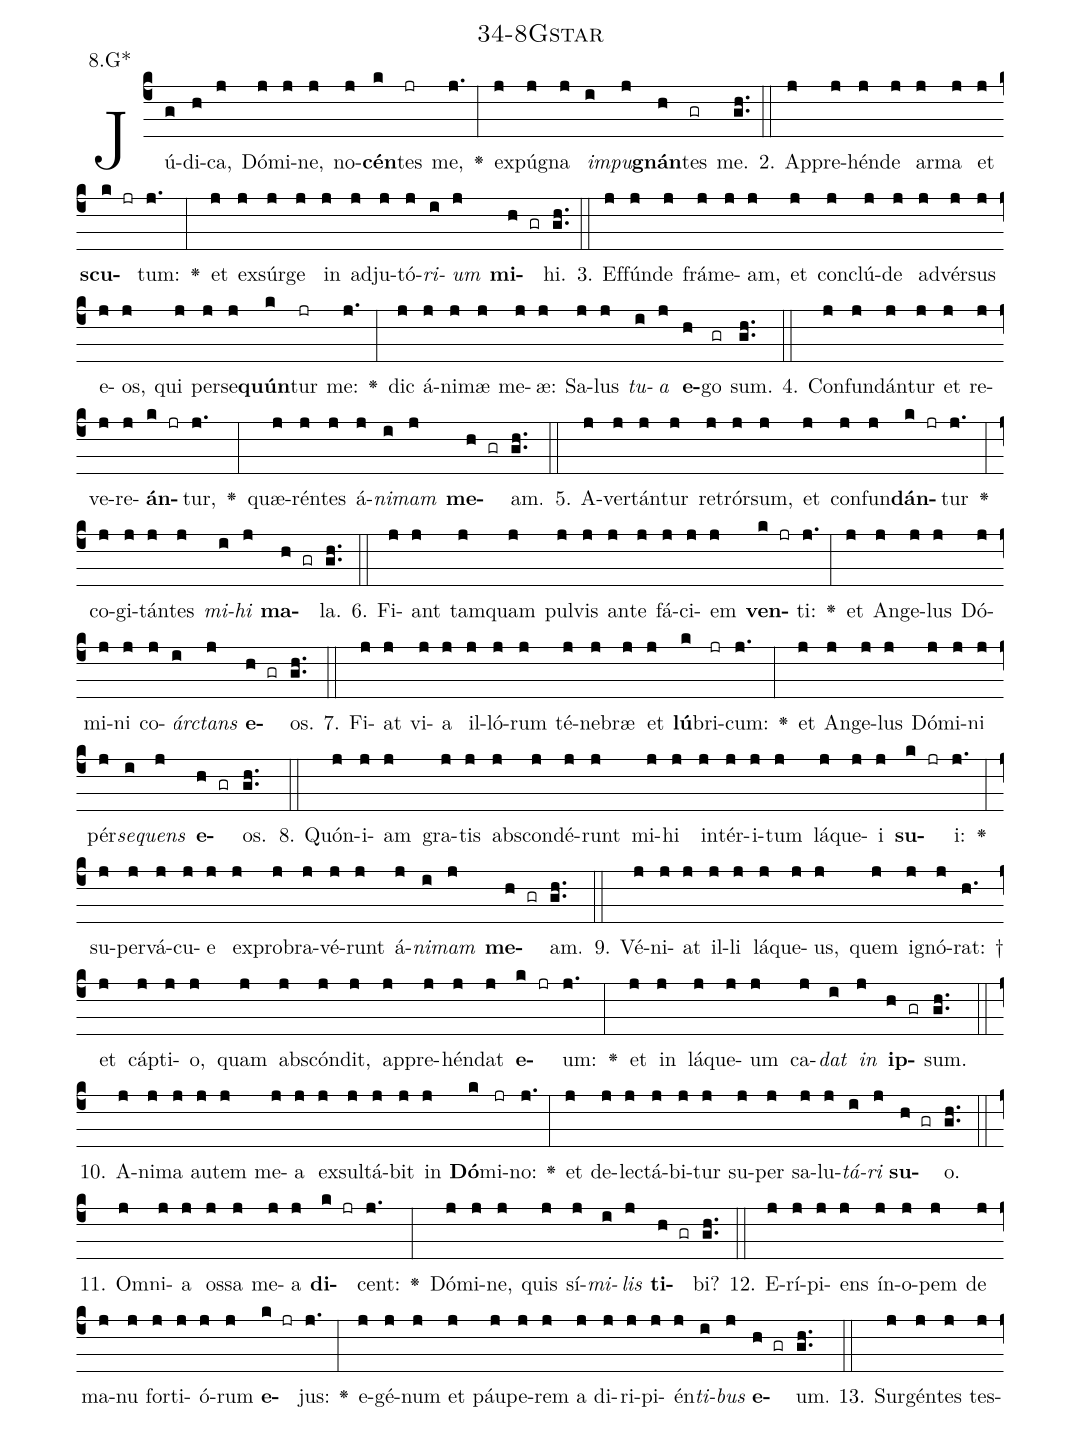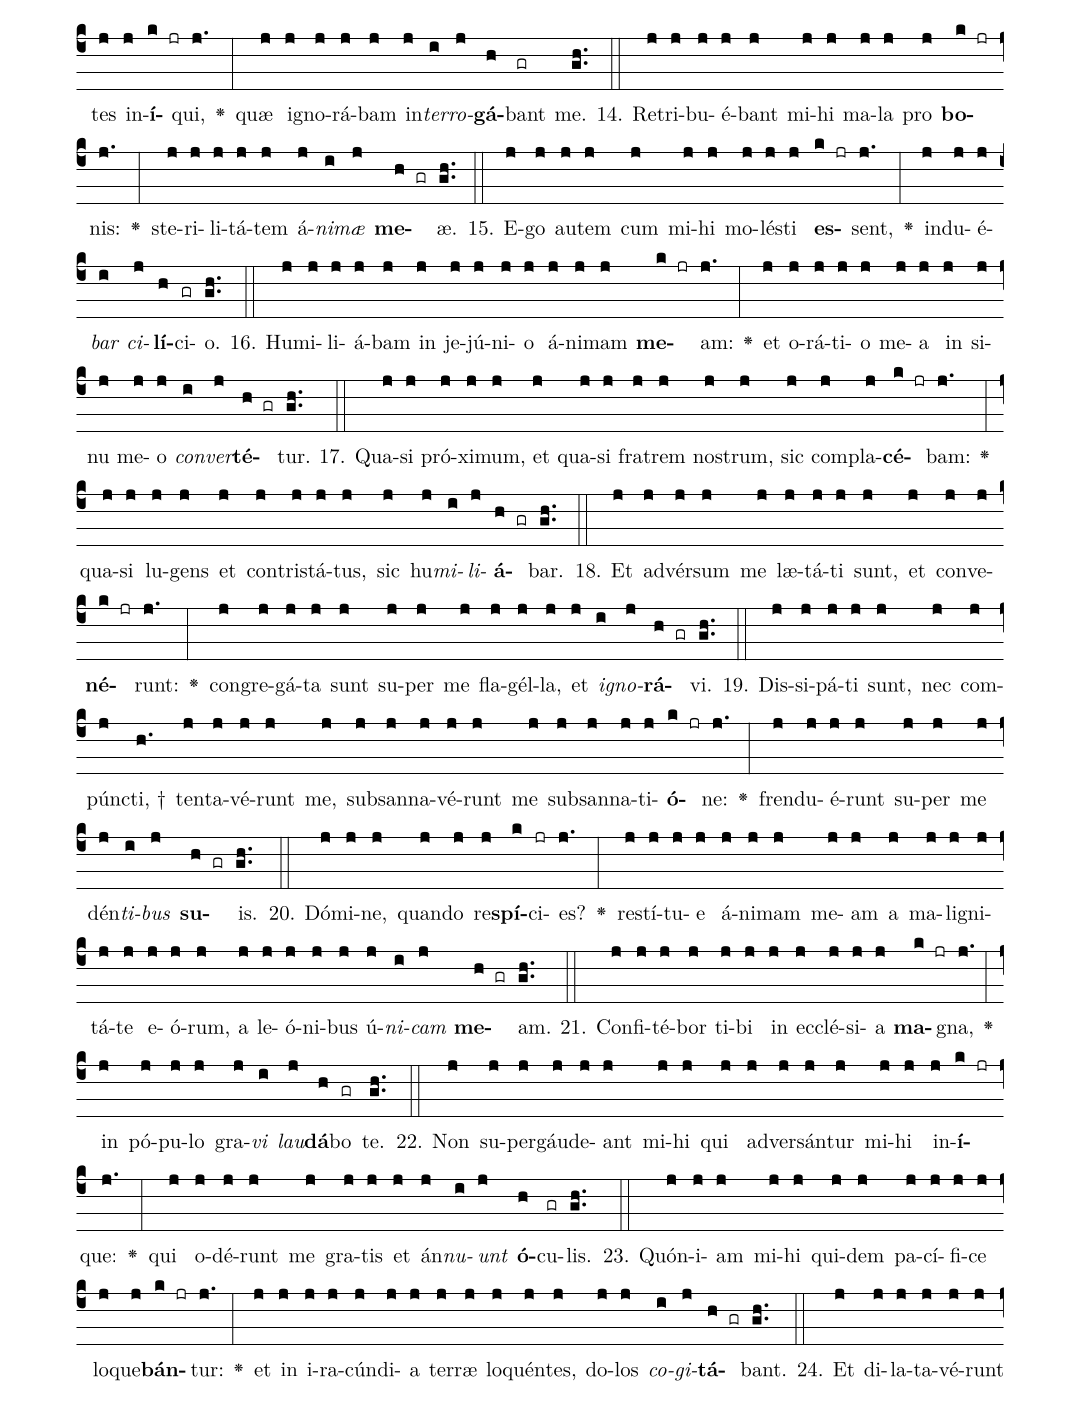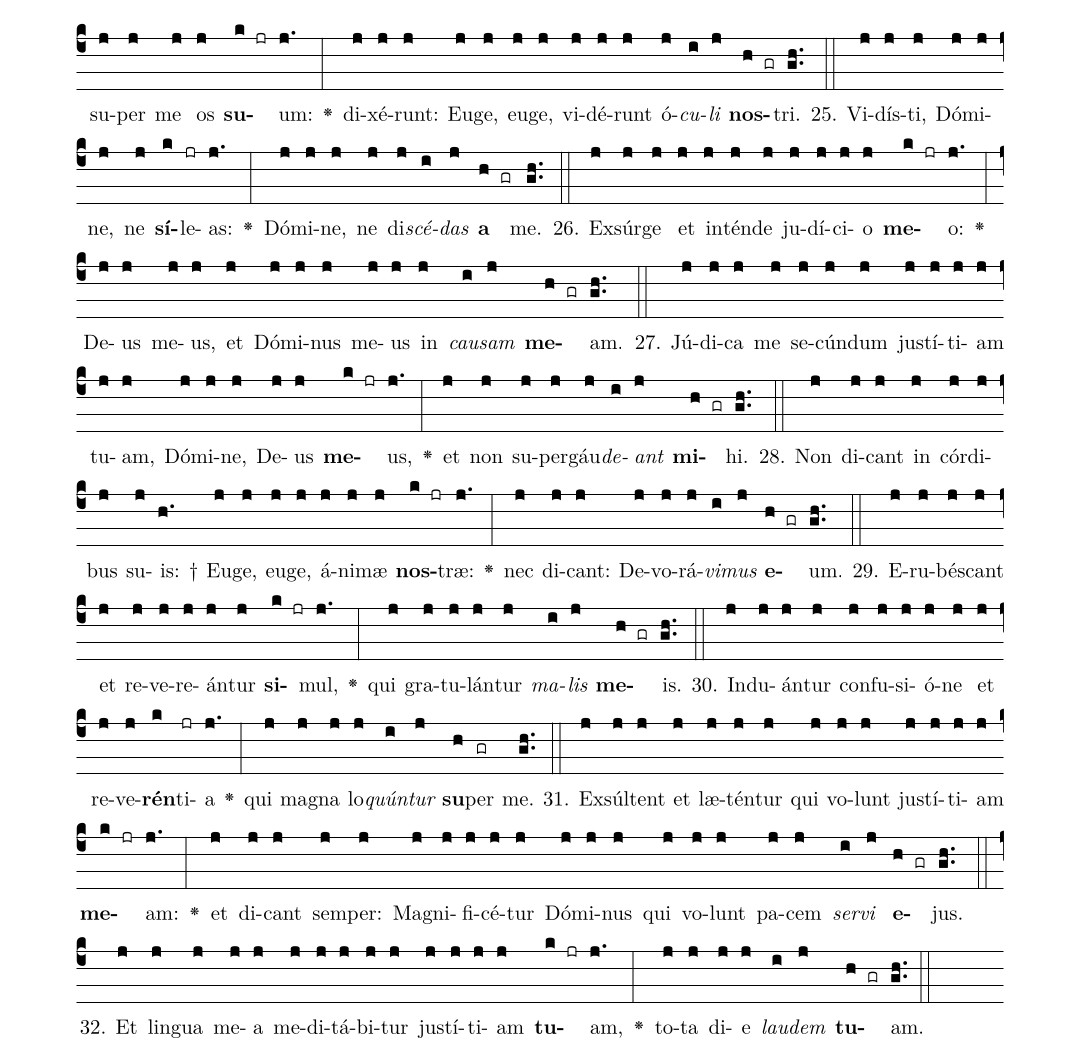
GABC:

name: 34-8Gstar;
annotation: 8.G*;
%%
(c4)Jú(g)di(h)ca,(j) Dó(j)mi(j)ne,(j) no(j)<b>cén</b>(k)tes(jr) me,(j.) <v>\greheightstar</v>(:) ex(j)pú(j)gna(j) <i>im</i>(i)<i>pu</i>(j)<b>gnán</b>(h)tes(gr) me.(gh..) (::)
2. Ap(j)pre(j)hén(j)de(j) ar(j)ma(j) et(j) <b>scu</b>(k jr)tum:(j.) <v>\greheightstar</v>(:) et(j) ex(j)súr(j)ge(j) in(j) ad(j)ju(j)tó(j)<i>ri</i>(i)<i>um</i>(j) <b>mi</b>(h gr)hi.(gh..) (::)
3. Ef(j)fún(j)de(j) frá(j)me(j)am,(j) et(j) con(j)clú(j)de(j) ad(j)vér(j)sus(j) e(j)os,(j) qui(j) per(j)se(j)<b>quún</b>(k)tur(jr) me:(j.) <v>\greheightstar</v>(:) dic(j) á(j)ni(j)mæ(j) me(j)æ:(j) Sa(j)lus(j) <i>tu</i>(i)<i>a</i>(j) <b>e</b>(h)go(gr) sum.(gh..) (::)
4. Con(j)fun(j)dán(j)tur(j) et(j) re(j)ve(j)re(j)<b>án</b>(k jr)tur,(j.) <v>\greheightstar</v>(:) quæ(j)rén(j)tes(j) á(j)<i>ni</i>(i)<i>mam</i>(j) <b>me</b>(h gr)am.(gh..) (::)
5. A(j)ver(j)tán(j)tur(j) re(j)trór(j)sum,(j) et(j) con(j)fun(j)<b>dán</b>(k jr)tur(j.) <v>\greheightstar</v>(:) co(j)gi(j)tán(j)tes(j) <i>mi</i>(i)<i>hi</i>(j) <b>ma</b>(h gr)la.(gh..) (::)
6. Fi(j)ant(j) tam(j)quam(j) pul(j)vis(j) an(j)te(j) fá(j)ci(j)em(j) <b>ven</b>(k jr)ti:(j.) <v>\greheightstar</v>(:) et(j) An(j)ge(j)lus(j) Dó(j)mi(j)ni(j) co(j)<i>árc</i>(i)<i>tans</i>(j) <b>e</b>(h gr)os.(gh..) (::)
7. Fi(j)at(j) vi(j)a(j) il(j)ló(j)rum(j) té(j)ne(j)bræ(j) et(j) <b>lú</b>(k)bri(jr)cum:(j.) <v>\greheightstar</v>(:) et(j) An(j)ge(j)lus(j) Dó(j)mi(j)ni(j) pér(j)<i>se</i>(i)<i>quens</i>(j) <b>e</b>(h gr)os.(gh..) (::)
8. Quón(j)i(j)am(j) gra(j)tis(j) abs(j)con(j)dé(j)runt(j) mi(j)hi(j) in(j)tér(j)i(j)tum(j) lá(j)que(j)i(j) <b>su</b>(k jr)i:(j.) <v>\greheightstar</v>(:) su(j)per(j)vá(j)cu(j)e(j) ex(j)pro(j)bra(j)vé(j)runt(j) á(j)<i>ni</i>(i)<i>mam</i>(j) <b>me</b>(h gr)am.(gh..) (::)
9. Vé(j)ni(j)at(j) il(j)li(j) lá(j)que(j)us,(j) quem(j) i(j)gnó(j)rat: †(h.) et(j) cáp(j)ti(j)o,(j) quam(j) abs(j)cón(j)dit,(j) ap(j)pre(j)hén(j)dat(j) <b>e</b>(k jr)um:(j.) <v>\greheightstar</v>(:) et(j) in(j) lá(j)que(j)um(j) ca(j)<i>dat</i>(i) <i>in</i>(j) <b>ip</b>(h gr)sum.(gh..) (::)
10. A(j)ni(j)ma(j) au(j)tem(j) me(j)a(j) ex(j)sul(j)tá(j)bit(j) in(j) <b>Dó</b>(k)mi(jr)no:(j.) <v>\greheightstar</v>(:) et(j) de(j)lec(j)tá(j)bi(j)tur(j) su(j)per(j) sa(j)lu(j)<i>tá</i>(i)<i>ri</i>(j) <b>su</b>(h gr)o.(gh..) (::)
11. Om(j)ni(j)a(j) os(j)sa(j) me(j)a(j) <b>di</b>(k jr)cent:(j.) <v>\greheightstar</v>(:) Dó(j)mi(j)ne,(j) quis(j) sí(j)<i>mi</i>(i)<i>lis</i>(j) <b>ti</b>(h gr)bi?(gh..) (::)
12. E(j)rí(j)pi(j)ens(j) ín(j)o(j)pem(j) de(j) ma(j)nu(j) for(j)ti(j)ó(j)rum(j) <b>e</b>(k jr)jus:(j.) <v>\greheightstar</v>(:) e(j)gé(j)num(j) et(j) páu(j)pe(j)rem(j) a(j) di(j)ri(j)pi(j)én(j)<i>ti</i>(i)<i>bus</i>(j) <b>e</b>(h gr)um.(gh..) (::)
13. Sur(j)gén(j)tes(j) tes(j)tes(j) in(j)<b>í</b>(k jr)qui,(j.) <v>\greheightstar</v>(:) quæ(j) i(j)gno(j)rá(j)bam(j) in(j)<i>ter</i>(i)<i>ro</i>(j)<b>gá</b>(h)bant(gr) me.(gh..) (::)
14. Re(j)tri(j)bu(j)é(j)bant(j) mi(j)hi(j) ma(j)la(j) pro(j) <b>bo</b>(k jr)nis:(j.) <v>\greheightstar</v>(:) ste(j)ri(j)li(j)tá(j)tem(j) á(j)<i>ni</i>(i)<i>mæ</i>(j) <b>me</b>(h gr)æ.(gh..) (::)
15. E(j)go(j) au(j)tem(j) cum(j) mi(j)hi(j) mo(j)lés(j)ti(j) <b>es</b>(k jr)sent,(j.) <v>\greheightstar</v>(:) ind(j)u(j)é(j)<i>bar</i>(i) <i>ci</i>(j)<b>lí</b>(h)ci(gr)o.(gh..) (::)
16. Hu(j)mi(j)li(j)á(j)bam(j) in(j) je(j)jú(j)ni(j)o(j) á(j)ni(j)mam(j) <b>me</b>(k jr)am:(j.) <v>\greheightstar</v>(:) et(j) o(j)rá(j)ti(j)o(j) me(j)a(j) in(j) si(j)nu(j) me(j)o(j) <i>con</i>(i)<i>ver</i>(j)<b>té</b>(h gr)tur.(gh..) (::)
17. Qua(j)si(j) pró(j)xi(j)mum,(j) et(j) qua(j)si(j) fra(j)trem(j) nos(j)trum,(j) sic(j) com(j)pla(j)<b>cé</b>(k jr)bam:(j.) <v>\greheightstar</v>(:) qua(j)si(j) lu(j)gens(j) et(j) con(j)tris(j)tá(j)tus,(j) sic(j) hu(j)<i>mi</i>(i)<i>li</i>(j)<b>á</b>(h gr)bar.(gh..) (::)
18. Et(j) ad(j)vér(j)sum(j) me(j) læ(j)tá(j)ti(j) sunt,(j) et(j) con(j)ve(j)<b>né</b>(k jr)runt:(j.) <v>\greheightstar</v>(:) con(j)gre(j)gá(j)ta(j) sunt(j) su(j)per(j) me(j) fla(j)gél(j)la,(j) et(j) <i>i</i>(i)<i>gno</i>(j)<b>rá</b>(h gr)vi.(gh..) (::)
19. Dis(j)si(j)pá(j)ti(j) sunt,(j) nec(j) com(j)púnc(j)ti, †(h.) ten(j)ta(j)vé(j)runt(j) me,(j) sub(j)san(j)na(j)vé(j)runt(j) me(j) sub(j)san(j)na(j)ti(j)<b>ó</b>(k jr)ne:(j.) <v>\greheightstar</v>(:) fren(j)du(j)é(j)runt(j) su(j)per(j) me(j) dén(j)<i>ti</i>(i)<i>bus</i>(j) <b>su</b>(h gr)is.(gh..) (::)
20. Dó(j)mi(j)ne,(j) quan(j)do(j) re(j)<b>spí</b>(k)ci(jr)es?(j.) <v>\greheightstar</v>(:) re(j)stí(j)tu(j)e(j) á(j)ni(j)mam(j) me(j)am(j) a(j) ma(j)li(j)gni(j)tá(j)te(j) e(j)ó(j)rum,(j) a(j) le(j)ó(j)ni(j)bus(j) ú(j)<i>ni</i>(i)<i>cam</i>(j) <b>me</b>(h gr)am.(gh..) (::)
21. Con(j)fi(j)té(j)bor(j) ti(j)bi(j) in(j) ec(j)clé(j)si(j)a(j) <b>ma</b>(k jr)gna,(j.) <v>\greheightstar</v>(:) in(j) pó(j)pu(j)lo(j) gra(j)<i>vi</i>(i) <i>lau</i>(j)<b>dá</b>(h)bo(gr) te.(gh..) (::)
22. Non(j) su(j)per(j)gáu(j)de(j)ant(j) mi(j)hi(j) qui(j) ad(j)ver(j)sán(j)tur(j) mi(j)hi(j) in(j)<b>í</b>(k jr)que:(j.) <v>\greheightstar</v>(:) qui(j) o(j)dé(j)runt(j) me(j) gra(j)tis(j) et(j) án(j)<i>nu</i>(i)<i>unt</i>(j) <b>ó</b>(h)cu(gr)lis.(gh..) (::)
23. Quón(j)i(j)am(j) mi(j)hi(j) qui(j)dem(j) pa(j)cí(j)fi(j)ce(j) lo(j)que(j)<b>bán</b>(k jr)tur:(j.) <v>\greheightstar</v>(:) et(j) in(j) i(j)ra(j)cún(j)di(j)a(j) ter(j)ræ(j) lo(j)quén(j)tes,(j) do(j)los(j) <i>co</i>(i)<i>gi</i>(j)<b>tá</b>(h gr)bant.(gh..) (::)
24. Et(j) di(j)la(j)ta(j)vé(j)runt(j) su(j)per(j) me(j) os(j) <b>su</b>(k jr)um:(j.) <v>\greheightstar</v>(:) di(j)xé(j)runt:(j) Eu(j)ge,(j) eu(j)ge,(j) vi(j)dé(j)runt(j) ó(j)<i>cu</i>(i)<i>li</i>(j) <b>nos</b>(h gr)tri.(gh..) (::)
25. Vi(j)dís(j)ti,(j) Dó(j)mi(j)ne,(j) ne(j) <b>sí</b>(k)le(jr)as:(j.) <v>\greheightstar</v>(:) Dó(j)mi(j)ne,(j) ne(j) di(j)<i>scé</i>(i)<i>das</i>(j) <b>a</b>(h gr) me.(gh..) (::)
26. Ex(j)súr(j)ge(j) et(j) in(j)tén(j)de(j) ju(j)dí(j)ci(j)o(j) <b>me</b>(k jr)o:(j.) <v>\greheightstar</v>(:) De(j)us(j) me(j)us,(j) et(j) Dó(j)mi(j)nus(j) me(j)us(j) in(j) <i>cau</i>(i)<i>sam</i>(j) <b>me</b>(h gr)am.(gh..) (::)
27. Jú(j)di(j)ca(j) me(j) se(j)cún(j)dum(j) jus(j)tí(j)ti(j)am(j) tu(j)am,(j) Dó(j)mi(j)ne,(j) De(j)us(j) <b>me</b>(k jr)us,(j.) <v>\greheightstar</v>(:) et(j) non(j) su(j)per(j)gáu(j)<i>de</i>(i)<i>ant</i>(j) <b>mi</b>(h gr)hi.(gh..) (::)
28. Non(j) di(j)cant(j) in(j) cór(j)di(j)bus(j) su(j)is: †(h.) Eu(j)ge,(j) eu(j)ge,(j) á(j)ni(j)mæ(j) <b>nos</b>(k jr)træ:(j.) <v>\greheightstar</v>(:) nec(j) di(j)cant:(j) De(j)vo(j)rá(j)<i>vi</i>(i)<i>mus</i>(j) <b>e</b>(h gr)um.(gh..) (::)
29. E(j)ru(j)bés(j)cant(j) et(j) re(j)ve(j)re(j)án(j)tur(j) <b>si</b>(k jr)mul,(j.) <v>\greheightstar</v>(:) qui(j) gra(j)tu(j)lán(j)tur(j) <i>ma</i>(i)<i>lis</i>(j) <b>me</b>(h gr)is.(gh..) (::)
30. Ind(j)u(j)án(j)tur(j) con(j)fu(j)si(j)ó(j)ne(j) et(j) re(j)ve(j)<b>rén</b>(k)ti(jr)a(j.) <v>\greheightstar</v>(:) qui(j) ma(j)gna(j) lo(j)<i>quún</i>(i)<i>tur</i>(j) <b>su</b>(h)per(gr) me.(gh..) (::)
31. Ex(j)súl(j)tent(j) et(j) læ(j)tén(j)tur(j) qui(j) vo(j)lunt(j) jus(j)tí(j)ti(j)am(j) <b>me</b>(k jr)am:(j.) <v>\greheightstar</v>(:) et(j) di(j)cant(j) sem(j)per:(j) Ma(j)gni(j)fi(j)cé(j)tur(j) Dó(j)mi(j)nus(j) qui(j) vo(j)lunt(j) pa(j)cem(j) <i>ser</i>(i)<i>vi</i>(j) <b>e</b>(h gr)jus.(gh..) (::)
32. Et(j) lin(j)gua(j) me(j)a(j) me(j)di(j)tá(j)bi(j)tur(j) jus(j)tí(j)ti(j)am(j) <b>tu</b>(k jr)am,(j.) <v>\greheightstar</v>(:) to(j)ta(j) di(j)e(j) <i>lau</i>(i)<i>dem</i>(j) <b>tu</b>(h gr)am.(gh..) (::)
